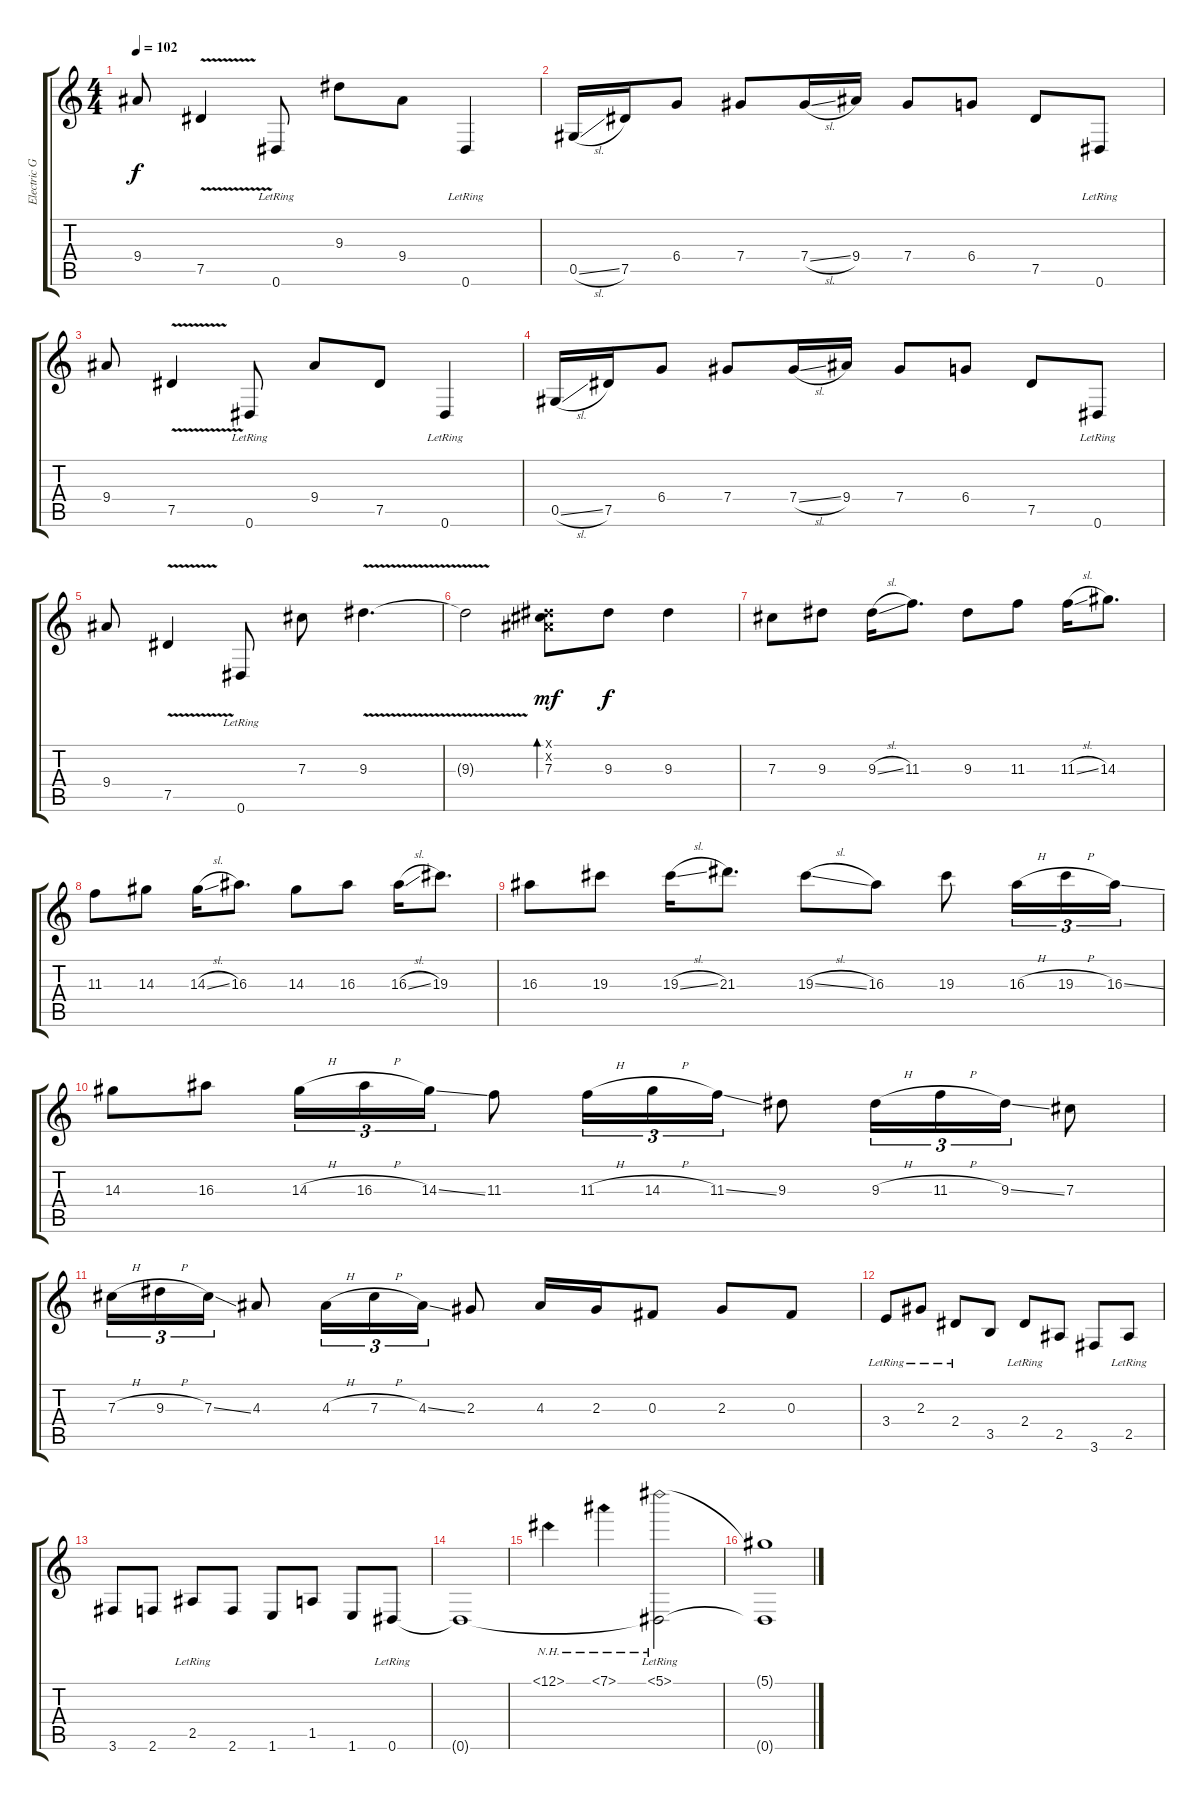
\track ("Electric Guitar - Kirk Hammett" "Electric G") {instrument electricguitarjazz}
\staff {score tabs}
\tuning (Eb4 Bb3 Gb3 Db3 Ab2 Eb2) {hide}
\ts (4 4)
\tempo 102
\clef g2
\ks c
9.4.8{dy f} 7.5{v}.4 0.6{lr}.8 9.3.8 9.4.8 0.6{lr}.4 |
0.5{sl}.16 7.5.16 6.4.8 7.4.8 7.4{sl}.16 9.4.16 7.4.8 6.4.8 7.5.8 0.6{lr}.8 |
9.4.8 7.5{v}.4 0.6{lr}.8 9.4.8 7.5.8 0.6{lr}.4 |
0.5{sl}.16 7.5.16 6.4.8 7.4.8 7.4{sl}.16 9.4.16 7.4.8 6.4.8 7.5.8 0.6{lr}.8 |
9.4.8 7.5{v}.4 0.6{lr}.8 7.3.8 9.3{v}.4{d} |
9.3{t}.2 (0.1{x} 0.2{x} 7.3).8{bd 120 dy mf} 9.3.8{dy f} 9.3.4 |
7.3.8 9.3.8 9.3{sl}.16 11.3.8{d} 9.3.8 11.3.8 11.3{sl}.16 14.3.8{d} |
11.3.8 14.3.8 14.3{sl}.16 16.3.8{d} 14.3.8 16.3.8 16.3{sl}.16 19.3.8{d} |
16.3.8 19.3.8 19.3{sl}.16 21.3.8{d} 19.3{sl}.8 16.3.8 19.3.8 16.3{h}.16{tu (3 2)} 19.3{h}.16{tu (3 2)} 16.3{ss}.16{tu (3 2)} |
14.3.8 16.3.8 14.3{h}.16{tu (3 2)} 16.3{h}.16{tu (3 2)} 14.3{ss}.16{tu (3 2)} 11.3.8 11.3{h}.16{tu (3 2)} 14.3{h}.16{tu (3 2)} 11.3{ss}.16{tu (3 2)} 9.3.8 9.3{h}.16{tu (3 2)} 11.3{h}.16{tu (3 2)} 9.3{ss}.16{tu (3 2)} 7.3.8 |
7.3{h}.16{tu (3 2)} 9.3{h}.16{tu (3 2)} 7.3{ss}.16{tu (3 2)} 4.3.8 4.3{h}.16{tu (3 2)} 7.3{h}.16{tu (3 2)} 4.3{ss}.16{tu (3 2)} 2.3.8 4.3.16 2.3.16 0.3.8 2.3.8 0.3.8 |
3.4{lr}.8 2.3{lr}.8 2.4{lr}.8 3.5.8 2.4{lr}.8 2.5.8 3.6.8 2.5{lr}.8 |
3.6.8 2.6.8 2.5{lr}.8 2.6.8 1.6.8 1.5.8 1.6.8 0.6{lr}.8 |
0.6{t}.1 |
12.1{nh}.4 7.1{nh}.4 (5.1{nh lr} 0.6{t}).2 |
(5.1{t} 0.6{t}).1
